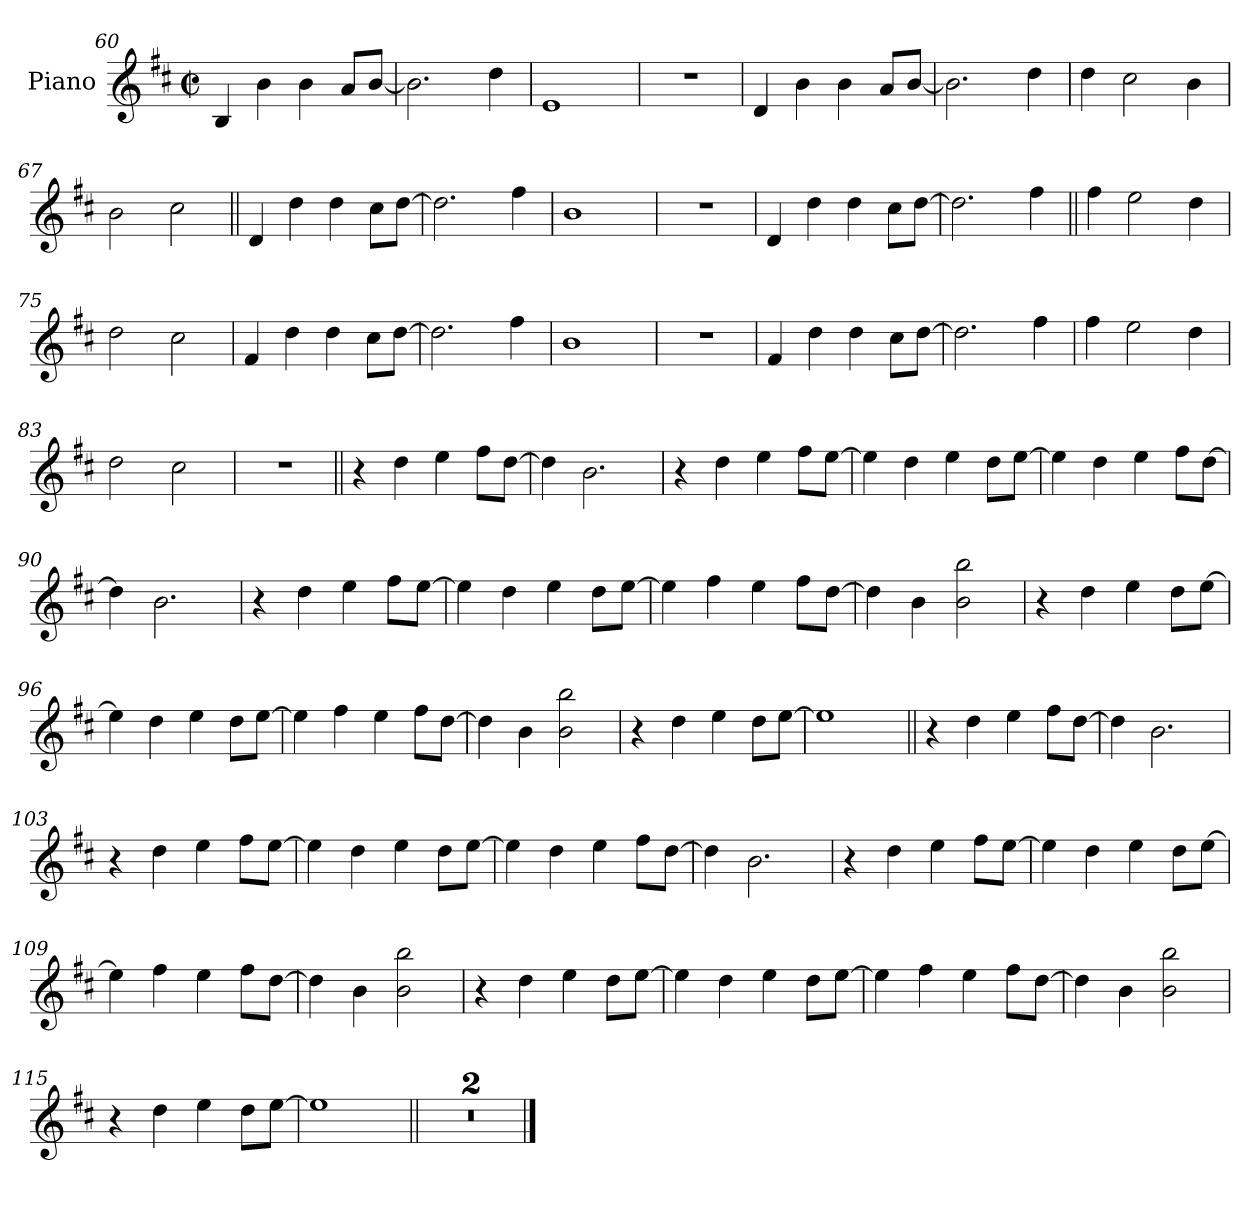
**kern
*part1
*staff1
*I"Piano
*I'Pno.
*clefG2
*k[f#c#]
*M2/2
*met(c|)
=60
4B
4b
4b
8aL
[8bJ
=61
2.b]
4dd
=62
1e
=63
1r
=64
4d
4b
4b
8aL
[8bJ
=65
2.b]
4dd
=66
4dd
2cc#
4b
=67
2b
2cc#
=68||
4d
4dd
4dd
8cc#L
[8ddJ
=69
2.dd]
4ff#
=70
1b
=71
1r
=72
4d
4dd
4dd
8cc#L
[8ddJ
=73
2.dd]
4ff#
=74||
4ff#
2ee
4dd
=75
2dd
2cc#
=76
4f#
4dd
4dd
8cc#L
[8ddJ
=77
2.dd]
4ff#
=78
1b
=79
1r
=80
4f#
4dd
4dd
8cc#L
[8ddJ
=81
2.dd]
4ff#
=82
4ff#
2ee
4dd
=83
2dd
2cc#
=84
1r
=85||
4r
4dd
4ee
8ff#L
[8ddJ
=86
4dd]
2.b
=87
4r
4dd
4ee
8ff#L
[8eeJ
=88
4ee]
4dd
4ee
8ddL
[8eeJ
=89
4ee]
4dd
4ee
8ff#L
[8ddJ
=90
4dd]
2.b
=91
4r
4dd
4ee
8ff#L
[8eeJ
=92
4ee]
4dd
4ee
8ddL
[8eeJ
=93
4ee]
4ff#
4ee
8ff#L
[8ddJ
=94
4dd]
4b
2b 2bb
=95
4r
4dd
4ee
8ddL
[8eeJ
=96
4ee]
4dd
4ee
8ddL
[8eeJ
=97
4ee]
4ff#
4ee
8ff#L
[8ddJ
=98
4dd]
4b
2b 2bb
=99
4r
4dd
4ee
8ddL
[8eeJ
=100
1ee]
=101||
4r
4dd
4ee
8ff#L
[8ddJ
=102
4dd]
2.b
=103
4r
4dd
4ee
8ff#L
[8eeJ
=104
4ee]
4dd
4ee
8ddL
[8eeJ
=105
4ee]
4dd
4ee
8ff#L
[8ddJ
=106
4dd]
2.b
=107
4r
4dd
4ee
8ff#L
[8eeJ
=108
4ee]
4dd
4ee
8ddL
[8eeJ
=109
4ee]
4ff#
4ee
8ff#L
[8ddJ
=110
4dd]
4b
2b 2bb
=111
4r
4dd
4ee
8ddL
[8eeJ
=112
4ee]
4dd
4ee
8ddL
[8eeJ
=113
4ee]
4ff#
4ee
8ff#L
[8ddJ
=114
4dd]
4b
2b 2bb
=115
4r
4dd
4ee
8ddL
[8eeJ
=116
1ee]
=117||
1r
=118
1r
==
*-
